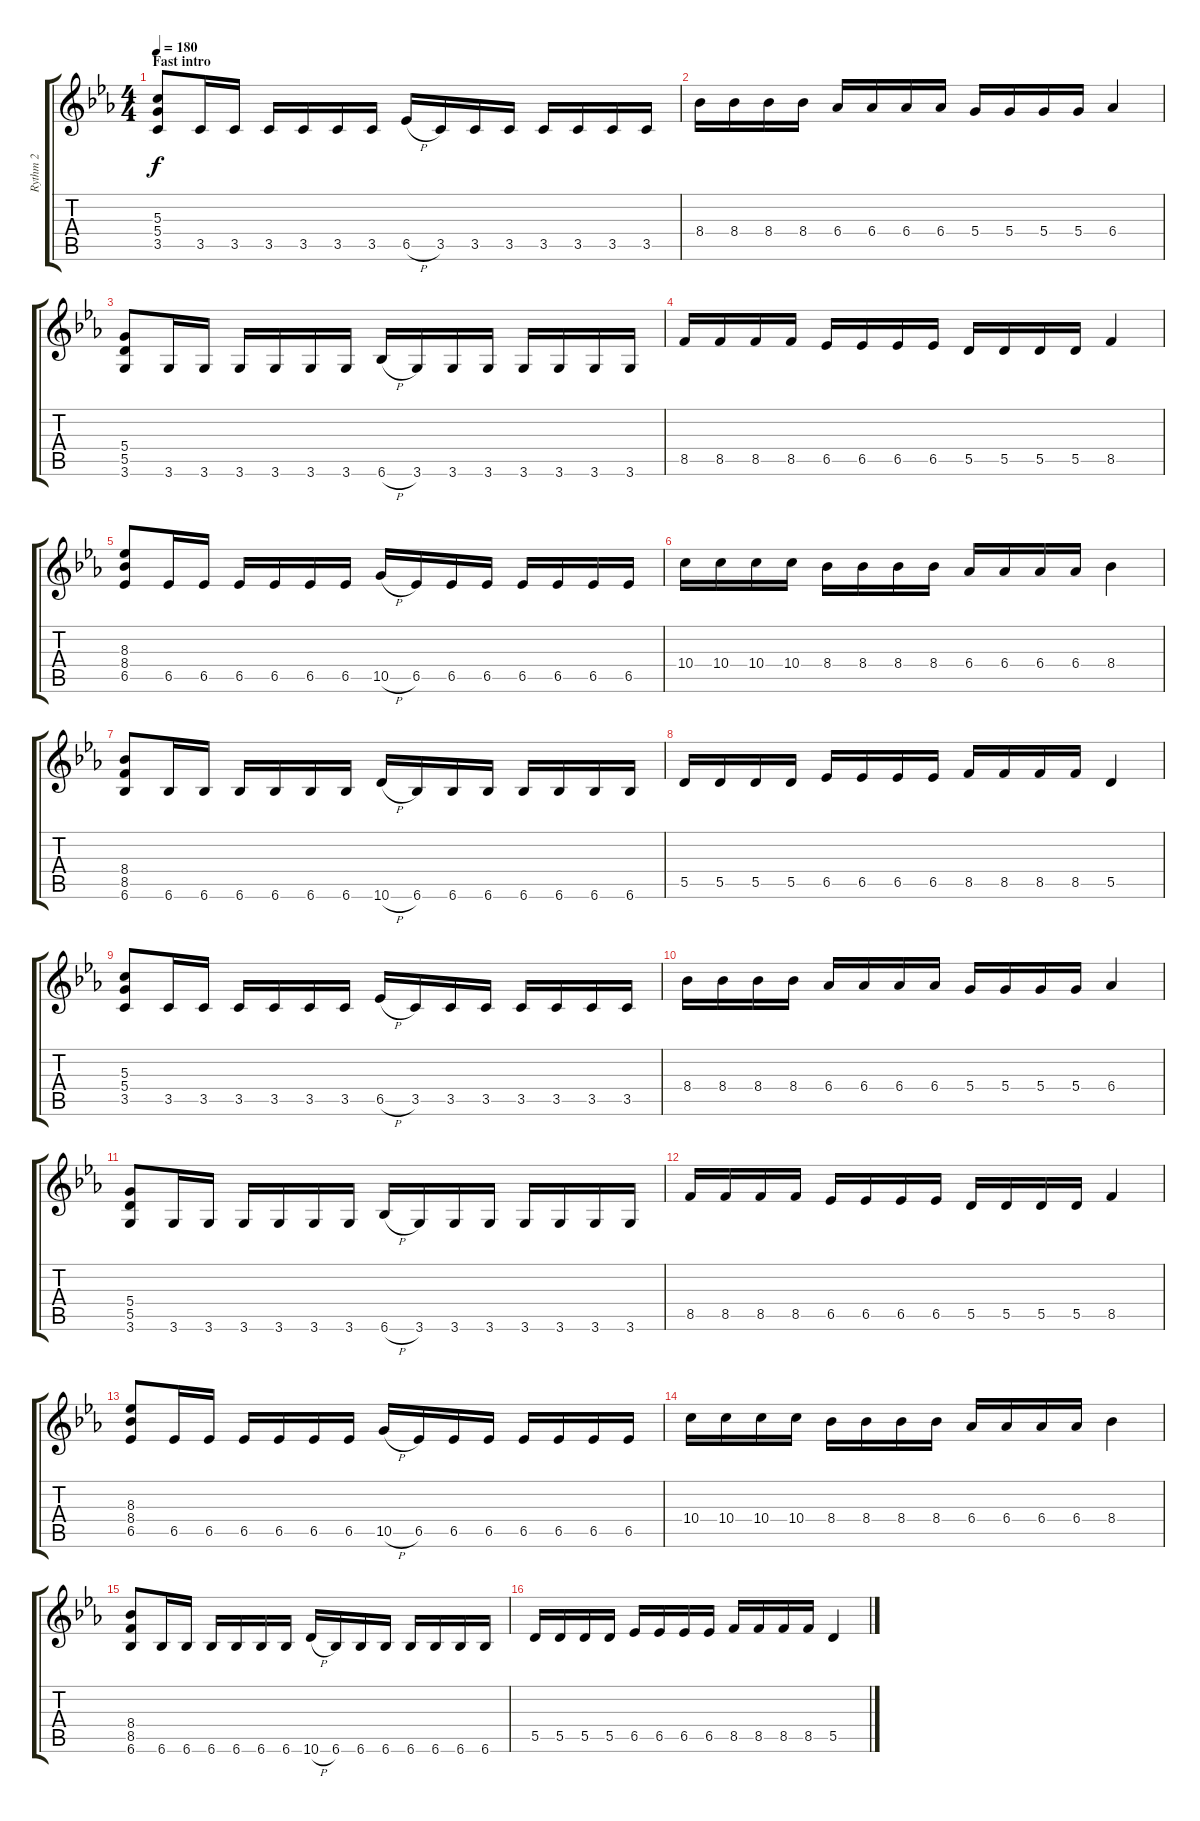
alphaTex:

\track ("Rythm 2" "Rythm 2") {instrument distortionguitar}
\staff {score tabs}
\tuning (E4 B3 G3 D3 A2 E2) {hide}
\ts (4 4)
\section ("" "Fast intro")
\tempo 180
\clef g2
\ks eb
(5.3 5.4 3.5).8{dy f} 3.5.16 3.5.16 3.5.16 3.5.16 3.5.16 3.5.16 6.5{h}.16 3.5.16 3.5.16 3.5.16 3.5.16 3.5.16 3.5.16 3.5.16 |
8.4.16 8.4.16 8.4.16 8.4.16 6.4.16 6.4.16 6.4.16 6.4.16 5.4.16 5.4.16 5.4.16 5.4.16 6.4.4 |
(5.4 5.5 3.6).8 3.6.16 3.6.16 3.6.16 3.6.16 3.6.16 3.6.16 6.6{h}.16 3.6.16 3.6.16 3.6.16 3.6.16 3.6.16 3.6.16 3.6.16 |
8.5.16 8.5.16 8.5.16 8.5.16 6.5.16 6.5.16 6.5.16 6.5.16 5.5.16 5.5.16 5.5.16 5.5.16 8.5.4 |
(8.3 8.4 6.5).8 6.5.16 6.5.16 6.5.16 6.5.16 6.5.16 6.5.16 10.5{h}.16 6.5.16 6.5.16 6.5.16 6.5.16 6.5.16 6.5.16 6.5.16 |
10.4.16 10.4.16 10.4.16 10.4.16 8.4.16 8.4.16 8.4.16 8.4.16 6.4.16 6.4.16 6.4.16 6.4.16 8.4.4 |
(8.4 8.5 6.6).8 6.6.16 6.6.16 6.6.16 6.6.16 6.6.16 6.6.16 10.6{h}.16 6.6.16 6.6.16 6.6.16 6.6.16 6.6.16 6.6.16 6.6.16 |
5.5.16 5.5.16 5.5.16 5.5.16 6.5.16 6.5.16 6.5.16 6.5.16 8.5.16 8.5.16 8.5.16 8.5.16 5.5.4 |
(5.3 5.4 3.5).8 3.5.16 3.5.16 3.5.16 3.5.16 3.5.16 3.5.16 6.5{h}.16 3.5.16 3.5.16 3.5.16 3.5.16 3.5.16 3.5.16 3.5.16 |
8.4.16 8.4.16 8.4.16 8.4.16 6.4.16 6.4.16 6.4.16 6.4.16 5.4.16 5.4.16 5.4.16 5.4.16 6.4.4 |
(5.4 5.5 3.6).8 3.6.16 3.6.16 3.6.16 3.6.16 3.6.16 3.6.16 6.6{h}.16 3.6.16 3.6.16 3.6.16 3.6.16 3.6.16 3.6.16 3.6.16 |
8.5.16 8.5.16 8.5.16 8.5.16 6.5.16 6.5.16 6.5.16 6.5.16 5.5.16 5.5.16 5.5.16 5.5.16 8.5.4 |
(8.3 8.4 6.5).8 6.5.16 6.5.16 6.5.16 6.5.16 6.5.16 6.5.16 10.5{h}.16 6.5.16 6.5.16 6.5.16 6.5.16 6.5.16 6.5.16 6.5.16 |
10.4.16 10.4.16 10.4.16 10.4.16 8.4.16 8.4.16 8.4.16 8.4.16 6.4.16 6.4.16 6.4.16 6.4.16 8.4.4 |
(8.4 8.5 6.6).8 6.6.16 6.6.16 6.6.16 6.6.16 6.6.16 6.6.16 10.6{h}.16 6.6.16 6.6.16 6.6.16 6.6.16 6.6.16 6.6.16 6.6.16 |
5.5.16 5.5.16 5.5.16 5.5.16 6.5.16 6.5.16 6.5.16 6.5.16 8.5.16 8.5.16 8.5.16 8.5.16 5.5.4
